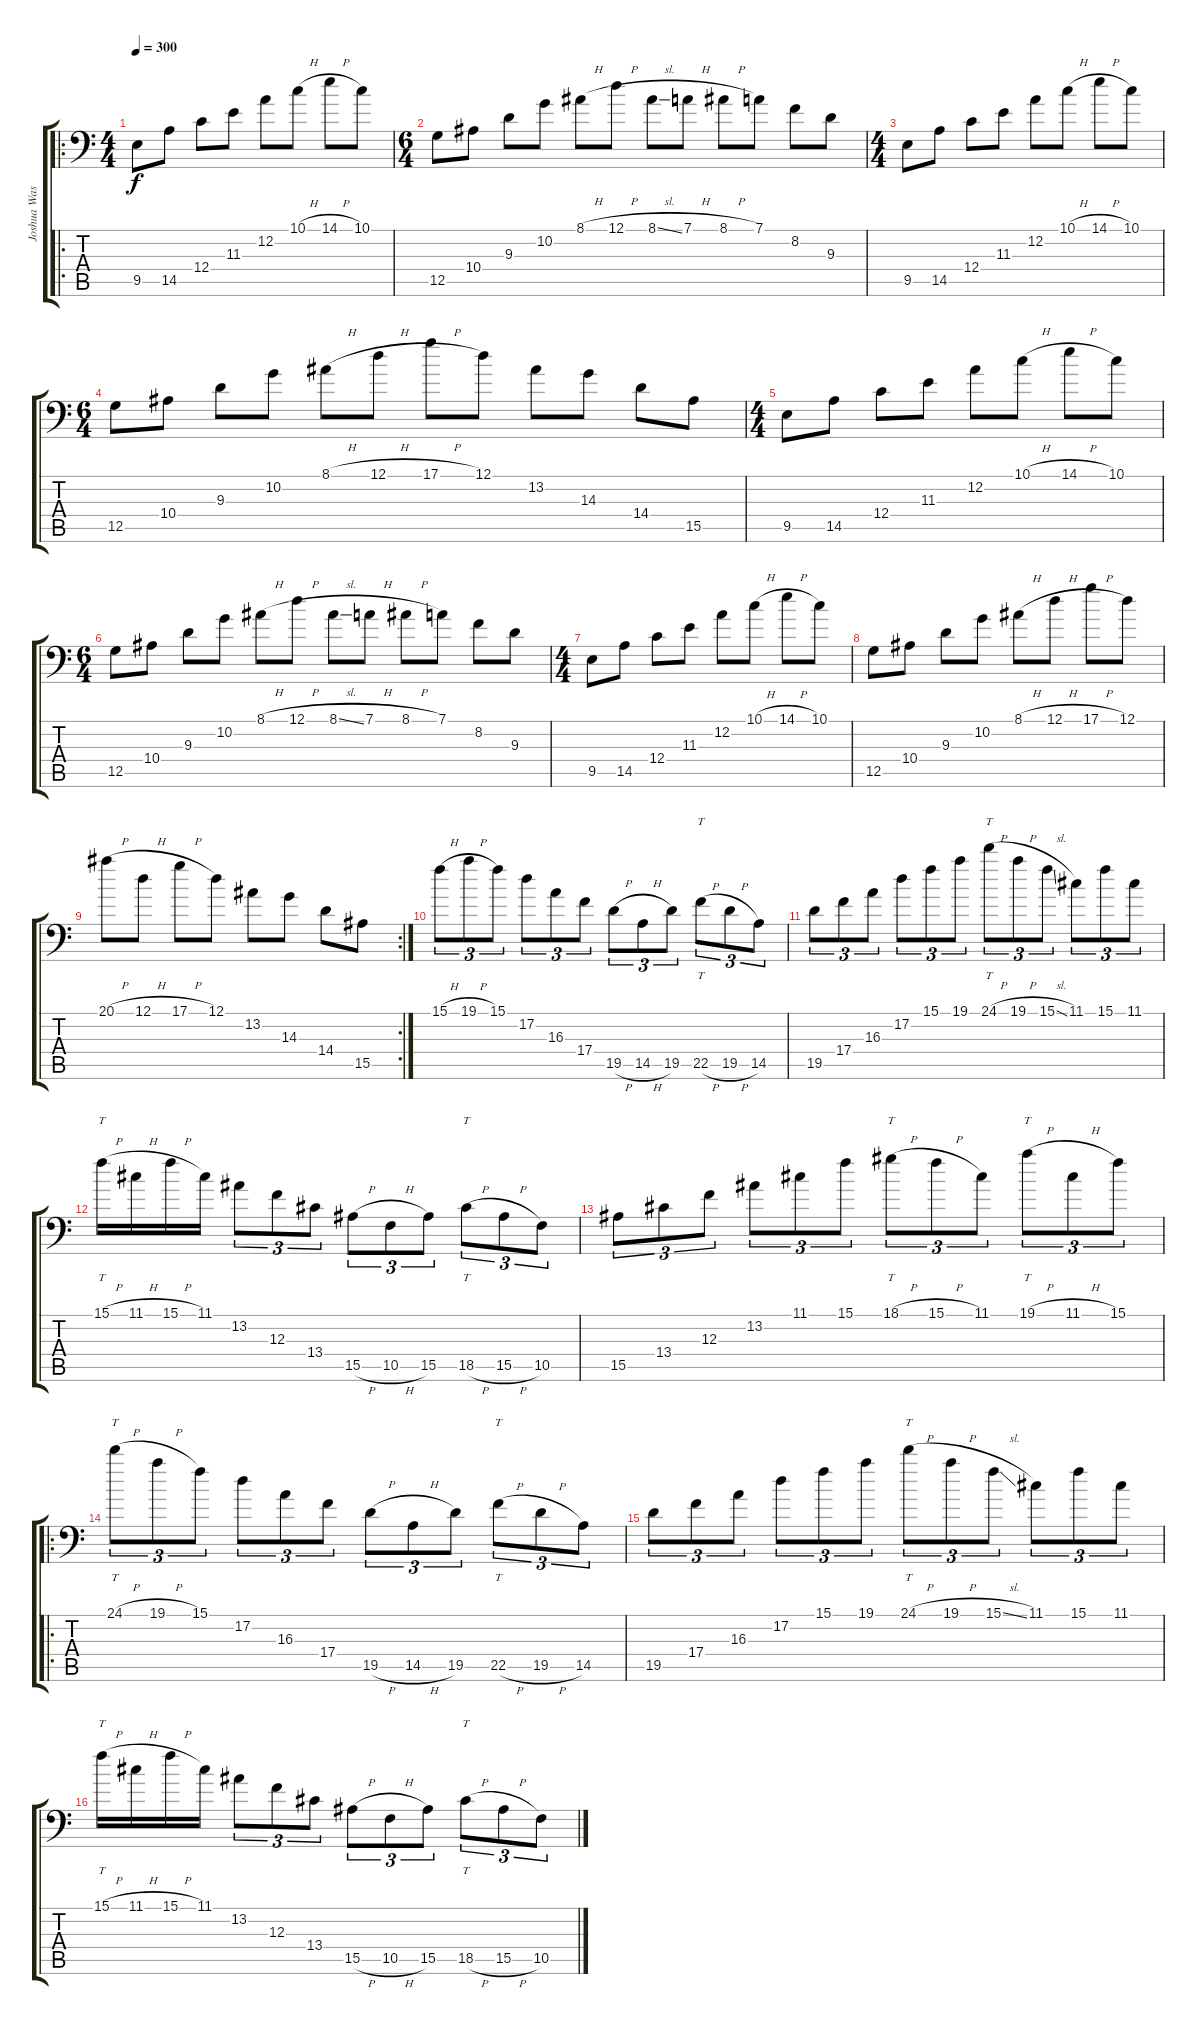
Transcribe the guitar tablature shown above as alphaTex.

\track ("Joshua Wasley" "Joshua Was") {instrument electricbassfinger}
\staff {score tabs}
\tuning (D3 A2 F2 C2 G1 D1) {hide}
\ro
\ts (4 4)
\tempo 300
\clef f4
\ks c
9.5.8{dy f} 14.5.8 12.4.8 11.3.8 12.2.8 10.1{h}.8 14.1{h}.8 10.1.8 |
\ts (6 4)
12.5.8 10.4.8 9.3.8 10.2.8 8.1{h}.8 12.1{h}.8 8.1{sl}.8 7.1{h}.8 8.1{h}.8 7.1.8 8.2.8 9.3.8 |
\ts (4 4)
9.5.8 14.5.8 12.4.8 11.3.8 12.2.8 10.1{h}.8 14.1{h}.8 10.1.8 |
\ts (6 4)
12.5.8 10.4.8 9.3.8 10.2.8 8.1{h}.8 12.1{h}.8 17.1{h}.8 12.1.8 13.2.8 14.3.8 14.4.8 15.5.8 |
\ts (4 4)
9.5.8 14.5.8 12.4.8 11.3.8 12.2.8 10.1{h}.8 14.1{h}.8 10.1.8 |
\ts (6 4)
12.5.8 10.4.8 9.3.8 10.2.8 8.1{h}.8 12.1{h}.8 8.1{sl}.8 7.1{h}.8 8.1{h}.8 7.1.8 8.2.8 9.3.8 |
\ts (4 4)
9.5.8 14.5.8 12.4.8 11.3.8 12.2.8 10.1{h}.8 14.1{h}.8 10.1.8 |
12.5.8 10.4.8 9.3.8 10.2.8 8.1{h}.8 12.1{h}.8 17.1{h}.8 12.1.8 |
\rc 2
20.1{h}.8 12.1{h}.8 17.1{h}.8 12.1.8 13.2.8 14.3.8 14.4.8 15.5.8 |
15.1{h}.8{tu (3 2)} 19.1{h}.8{tu (3 2)} 15.1.8{tu (3 2)} 17.2.8{tu (3 2)} 16.3.8{tu (3 2)} 17.4.8{tu (3 2)} 19.5{h}.8{tu (3 2)} 14.5{h}.8{tu (3 2)} 19.5.8{tu (3 2)} 22.5{h}.8{tt tu (3 2)} 19.5{h}.8{tu (3 2)} 14.5.8{tu (3 2)} |
19.5.8{tu (3 2)} 17.4.8{tu (3 2)} 16.3.8{tu (3 2)} 17.2.8{tu (3 2)} 15.1.8{tu (3 2)} 19.1.8{tu (3 2)} 24.1{h}.8{tt tu (3 2)} 19.1{h}.8{tu (3 2)} 15.1{sl}.8{tu (3 2)} 11.1.8{tu (3 2)} 15.1.8{tu (3 2)} 11.1.8{tu (3 2)} |
15.1{h}.16{tt} 11.1{h}.16 15.1{h}.16 11.1.16 13.2.8{tu (3 2)} 12.3.8{tu (3 2)} 13.4.8{tu (3 2)} 15.5{h}.8{tu (3 2)} 10.5{h}.8{tu (3 2)} 15.5.8{tu (3 2)} 18.5{h}.8{tt tu (3 2)} 15.5{h}.8{tu (3 2)} 10.5.8{tu (3 2)} |
15.5.8{tu (3 2)} 13.4.8{tu (3 2)} 12.3.8{tu (3 2)} 13.2.8{tu (3 2)} 11.1.8{tu (3 2)} 15.1.8{tu (3 2)} 18.1{h}.8{tt tu (3 2)} 15.1{h}.8{tu (3 2)} 11.1.8{tu (3 2)} 19.1{h}.8{tt tu (3 2)} 11.1{h}.8{tu (3 2)} 15.1.8{tu (3 2)} |
\ro
24.1{h}.8{tt tu (3 2)} 19.1{h}.8{tu (3 2)} 15.1.8{tu (3 2)} 17.2.8{tu (3 2)} 16.3.8{tu (3 2)} 17.4.8{tu (3 2)} 19.5{h}.8{tu (3 2)} 14.5{h}.8{tu (3 2)} 19.5.8{tu (3 2)} 22.5{h}.8{tt tu (3 2)} 19.5{h}.8{tu (3 2)} 14.5.8{tu (3 2)} |
19.5.8{tu (3 2)} 17.4.8{tu (3 2)} 16.3.8{tu (3 2)} 17.2.8{tu (3 2)} 15.1.8{tu (3 2)} 19.1.8{tu (3 2)} 24.1{h}.8{tt tu (3 2)} 19.1{h}.8{tu (3 2)} 15.1{sl}.8{tu (3 2)} 11.1.8{tu (3 2)} 15.1.8{tu (3 2)} 11.1.8{tu (3 2)} |
15.1{h}.16{tt} 11.1{h}.16 15.1{h}.16 11.1.16 13.2.8{tu (3 2)} 12.3.8{tu (3 2)} 13.4.8{tu (3 2)} 15.5{h}.8{tu (3 2)} 10.5{h}.8{tu (3 2)} 15.5.8{tu (3 2)} 18.5{h}.8{tt tu (3 2)} 15.5{h}.8{tu (3 2)} 10.5.8{tu (3 2)}
